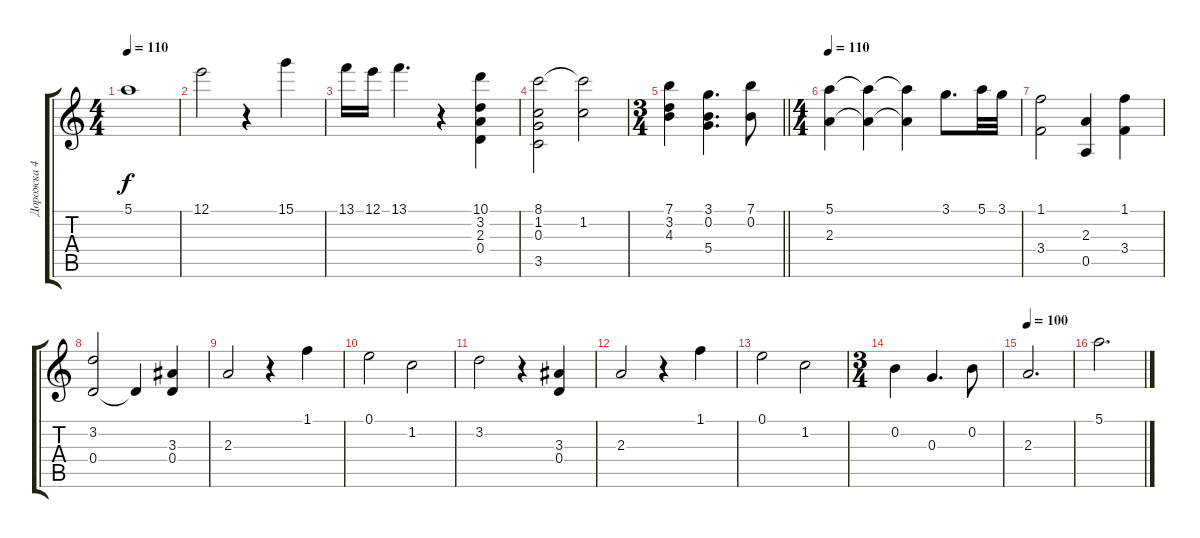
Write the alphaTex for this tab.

\track ("Дорожка 4" "Дорожка 4") {instrument contrabass}
\staff {score tabs}
\tuning (E4 B3 G3 D3 A2 D2) {hide}
\ts (4 4)
\tempo 110
\clef g2
\ks aminor
5.1.1{dy f} |
12.1.2 r.4 15.1.4 |
13.1.16 12.1.16 13.1.4{d} r.4 (10.1 3.2 2.3 0.4).4 |
(8.1 1.2 0.3 3.5).2 (8.1{t} 1.2).2 |
\ts (3 4)
\barLineRight lightlight
(7.1 3.2 4.3).4 (3.1 0.2 5.4).4{d} (7.1 0.2).8 |
\ts (4 4)
\tempo 110
(5.1 2.3).4 (5.1{t} 2.3{t}).4 (5.1{t} 2.3{t}).4 3.1.8{d} 5.1.32 3.1.32 |
(1.1 3.4).2 (2.3 0.5).4 (1.1 3.4).4 |
(3.2 0.4).2 0.4{t}.4 (3.3 0.4).4 |
2.3.2 r.4 1.1.4 |
0.1.2 1.2.2 |
3.2.2 r.4 (3.3 0.4).4 |
2.3.2 r.4 1.1.4 |
0.1.2 1.2.2 |
\ts (3 4)
0.2.4 0.3.4{d} 0.2.8 |
\tempo 100
2.3.2{d} |
5.1.2{d}
